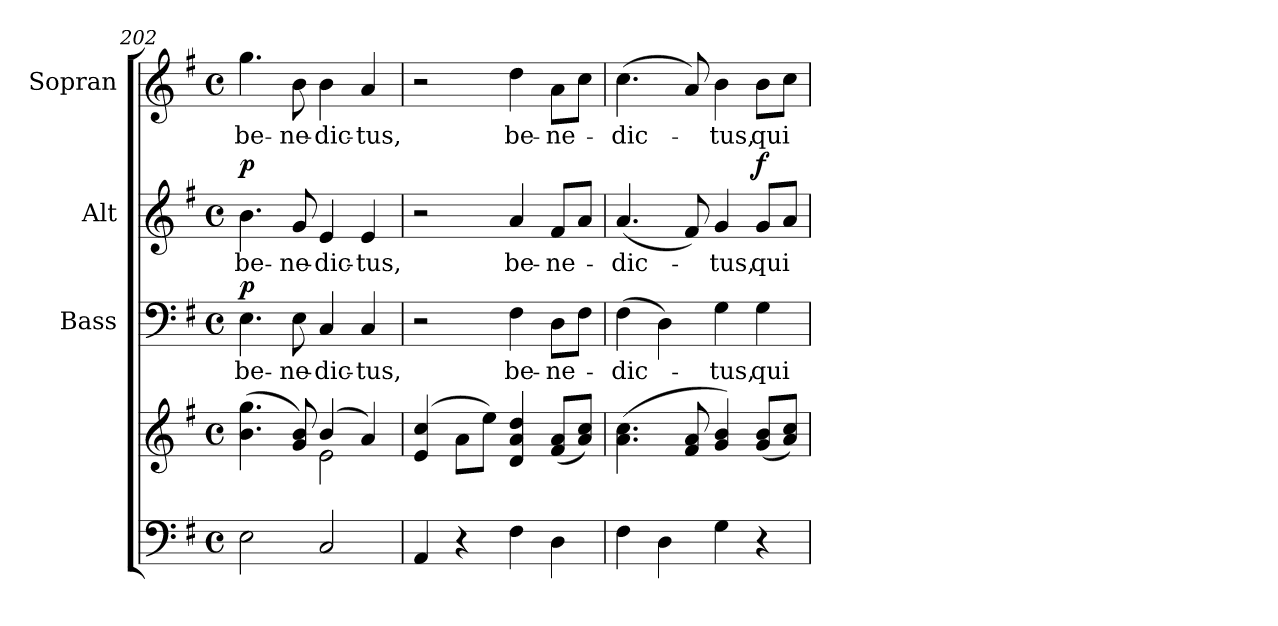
**kern	**kern	**kern	**text	**dynam	**kern	**text	**dynam	**kern	**text	**dynam
*part4	*part4	*part3	*part3	*part3	*part2	*part2	*part2	*part1	*part1	*part1
*staff5	*staff4	*staff3	*staff3	*staff3	*staff2	*staff2	*staff2	*staff1	*staff1	*staff1
*	*	*I"Bass	*	*	*I"Alt	*	*	*I"Sopran	*	*
*	*	*I'B.	*	*	*I'A.	*	*	*I'S.	*	*
*clefF4	*clefG2	*clefF4	*	*	*clefG2	*	*	*clefG2	*	*
*k[f#]	*k[f#]	*k[f#]	*	*	*k[f#]	*	*	*k[f#]	*	*
*G:	*G:	*G:	*	*	*G:	*	*	*G:	*	*
*M4/4	*M4/4	*M4/4	*	*	*M4/4	*	*	*M4/4	*	*
*met(c)	*met(c)	*met(c)	*	*	*met(c)	*	*	*met(c)	*	*
=202	=202	=202	=202	=202	=202	=202	=202	=202	=202	=202
*	*^	*	*	*	*	*	*	*	*	*
!	!	!	!	!LO:LY:b	!LO:DY:a	!	!LO:LY:b	!LO:DY:a	!	!LO:LY:b	!
2E\	(>4.b\ 4.gg\	2ryy	4.E\	be-	p	4.b\	be-	p	4.gg\	be-	.
!	!	!	!	!LO:LY:b	!	!	!LO:LY:b	!	!	!LO:LY:b	!
.	8g/ 8b/)	.	8E\	-ne-	.	8g/	-ne-	.	8b\	-ne-	.
!	!	!	!	!LO:LY:b	!	!	!LO:LY:b	!	!	!LO:LY:b	!
2C/	(4b/	2e\	4C/	-dic-	.	4e/	-dic-	.	4b\	-dic-	.
!	!	!	!	!LO:LY:b	!	!	!LO:LY:b	!	!	!LO:LY:b	!
.	4a/)	.	4C/	-tus,	.	4e/	-tus,	.	4a/	-tus,	.
*	*v	*v	*	*	*	*	*	*	*	*	*
=203	=203	=203	=203	=203	=203	=203	=203	=203	=203	=203
4AA/	(4e/ 4cc/	2r	.	.	2r	.	.	2r	.	.
4r	8a\L	.	.	.	.	.	.	.	.	.
.	8ee\J)	.	.	.	.	.	.	.	.	.
!	!	!	!LO:LY:b	!	!	!LO:LY:b	!	!	!LO:LY:b	!
4F#\	4d/ 4a/ 4dd/	4F#\	be-	.	4a/	be-	.	4dd\	be-	.
!	!	!	!LO:LY:b	!	!	!LO:LY:b	!	!	!LO:LY:b	!
4D\	(<8f#/ 8a/L	8D\L	-ne-	.	8f#/L	-ne-	.	8a\L	-ne-	.
.	8a/ 8cc/J)	8F#\J	.	.	8a/J	.	.	8cc\J	.	.
=204	=204	=204	=204	=204	=204	=204	=204	=204	=204	=204
!	!	!	!LO:LY:b	!	!	!LO:LY:b	!	!	!LO:LY:b	!
4F#\	(>4.a\ 4.cc\	(>4F#\	-dic-	.	(<4.a/	-dic-	.	(>4.cc\	-dic-	.
4D\	.	4D\)	.	.	.	.	.	.	.	.
.	8f#/ 8a/	.	.	.	8f#/)	.	.	8a/)	.	.
!	!	!	!LO:LY:b	!	!	!LO:LY:b	!	!	!LO:LY:b	!
4G\	4g/ 4b/)	4G\	-tus,	.	4g/	-tus,	.	4b\	-tus,	.
!	!	!	!LO:LY:b	!LO:DY:a	!	!LO:LY:b	!	!	!LO:LY:b	!
!	!	!	!	!LO:DY:n=1:a	!	!	!	!	!	!
!	!	!	!	!LO:DY:n=2:a	!	!	!LO:DY:a	!	!	!LO:DY:a
!	!	!	!	!	!	!	!	!	!	!LO:DY:n=1:a
!	!	!	!	!	!	!	!	!	!	!LO:DY:n=2:a
4r	(<8g/ 8b/L	4G\	qui	p other-dynamics f	8g/L	qui	f	8b\L	qui	p other-dynamics f
.	8a/ 8cc/J)	.	.	.	8a/J	.	.	8cc\J	.	.
=	=	=	=	=	=	=	=	=	=	=
*-	*-	*-	*-	*-	*-	*-	*-	*-	*-	*-
